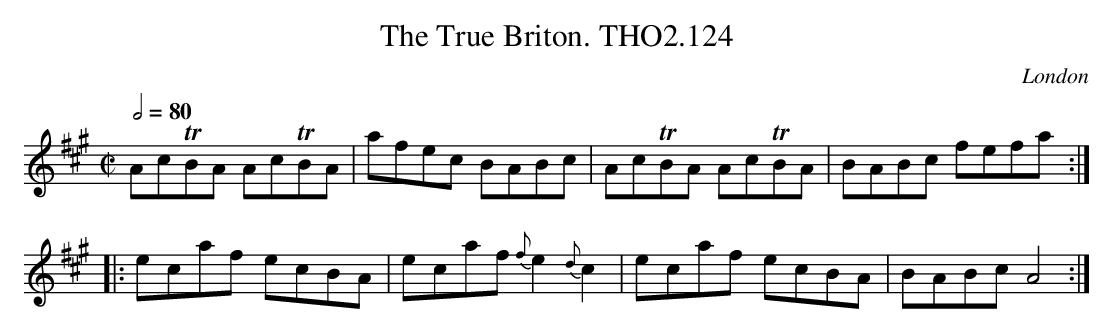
X:1
T:True Briton. THO2.124, The
O:London
M:C|
L:1/8
Q:1/2=80
K:A
AcTBA AcTBA|afec BABc|AcTBA AcTBA|BABc fefa:|
|:ecaf ecBA|ecaf {f}e2 {d}c2|ecaf ecBA|BABc A4:|
